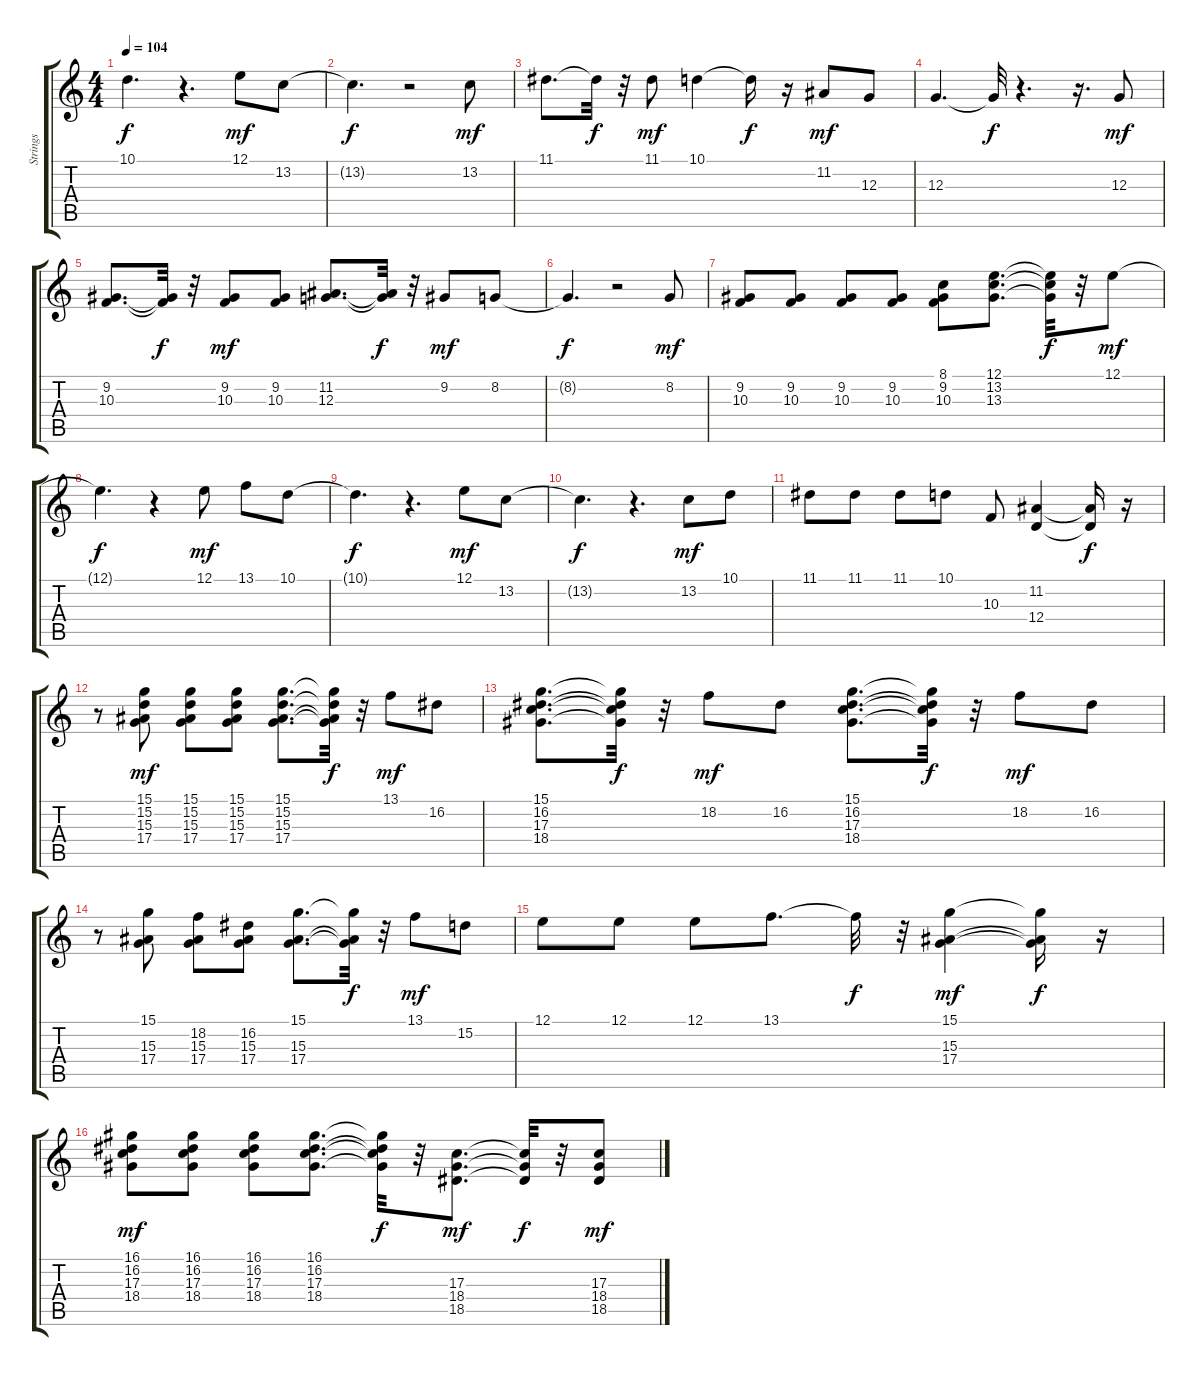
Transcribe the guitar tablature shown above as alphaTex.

\track ("Strings" "Strings") {instrument synthstrings1}
\staff {score tabs}
\tuning (E4 B3 G3 D3 A2 E2) {hide}
\ts (4 4)
\tempo 104
\clef g2
\ks c
10.1{t}.4{d dy f} r.4{d} 12.1.8{dy mf} 13.2.8 |
13.2{t}.4{d dy f} r.2 13.2.8{dy mf} |
11.1.8{d} 11.1{t}.32{dy f} r.32 11.1.8{dy mf} 10.1.4 10.1{t}.16{dy f} r.16 11.2.8{dy mf} 12.3.8 |
12.3.4{d} 12.3{t}.32{dy f} r.4{d} r.16{d} 12.3.8{dy mf} |
(9.2 10.3).8{d} (9.2{t} 10.3{t}).32{dy f} r.32 (9.2 10.3).8{dy mf} (9.2 10.3).8 (11.2 12.3).8{d} (11.2{t} 12.3{t}).32{dy f} r.32 9.2.8{dy mf} 8.2.8 |
8.2{t}.4{d dy f} r.2 8.2.8{dy mf} |
(9.2 10.3).8 (9.2 10.3).8 (9.2 10.3).8 (9.2 10.3).8 (8.1 9.2 10.3).8 (12.1 13.2 13.3).8{d} (12.1{t} 13.2{t} 13.3{t}).32{dy f} r.32 12.1.8{dy mf} |
12.1{t}.4{d dy f} r.4 12.1.8{dy mf} 13.1.8 10.1.8 |
10.1{t}.4{d dy f} r.4{d} 12.1.8{dy mf} 13.2.8 |
13.2{t}.4{d dy f} r.4{d} 13.2.8{dy mf} 10.1.8 |
11.1.8 11.1.8 11.1.8 10.1.8 10.3.8 (11.2 12.4).4 (11.2{t} 12.4{t}).16{dy f} r.16 |
r.8 (15.1 15.2 15.3 17.4).8{dy mf} (15.1 15.2 15.3 17.4).8 (15.1 15.2 15.3 17.4).8 (15.1 15.2 15.3 17.4).8{d} (15.1{t} 15.2{t} 15.3{t} 17.4{t}).32{dy f} r.32 13.1.8{dy mf} 16.2.8 |
(15.1 16.2 17.3 18.4).8{d} (15.1{t} 16.2{t} 17.3{t} 18.4{t}).32{dy f} r.32 18.2.8{dy mf} 16.2.8 (15.1 16.2 17.3 18.4).8{d} (15.1{t} 16.2{t} 17.3{t} 18.4{t}).32{dy f} r.32 18.2.8{dy mf} 16.2.8 |
r.8 (15.1 15.3 17.4).8 (18.2 15.3 17.4).8 (16.2 15.3 17.4).8 (15.1 15.3 17.4).8{d} (15.1{t} 15.3{t} 17.4{t}).32{dy f} r.32 13.1.8{dy mf} 15.2.8 |
12.1.8 12.1.8 12.1.8 13.1.8{d} 13.1{t}.32{dy f} r.32 (15.1 15.3 17.4).4{dy mf} (15.1{t} 15.3{t} 17.4{t}).16{dy f} r.16 |
(16.1 16.2 17.3 18.4).8{dy mf} (16.1 16.2 17.3 18.4).8 (16.1 16.2 17.3 18.4).8 (16.1 16.2 17.3 18.4).8{d} (16.1{t} 16.2{t} 17.3{t} 18.4{t}).32{dy f} r.32 (17.3 18.4 18.5).8{d dy mf} (17.3{t} 18.4{t} 18.5{t}).32{dy f} r.32 (17.3 18.4 18.5).8{dy mf}
